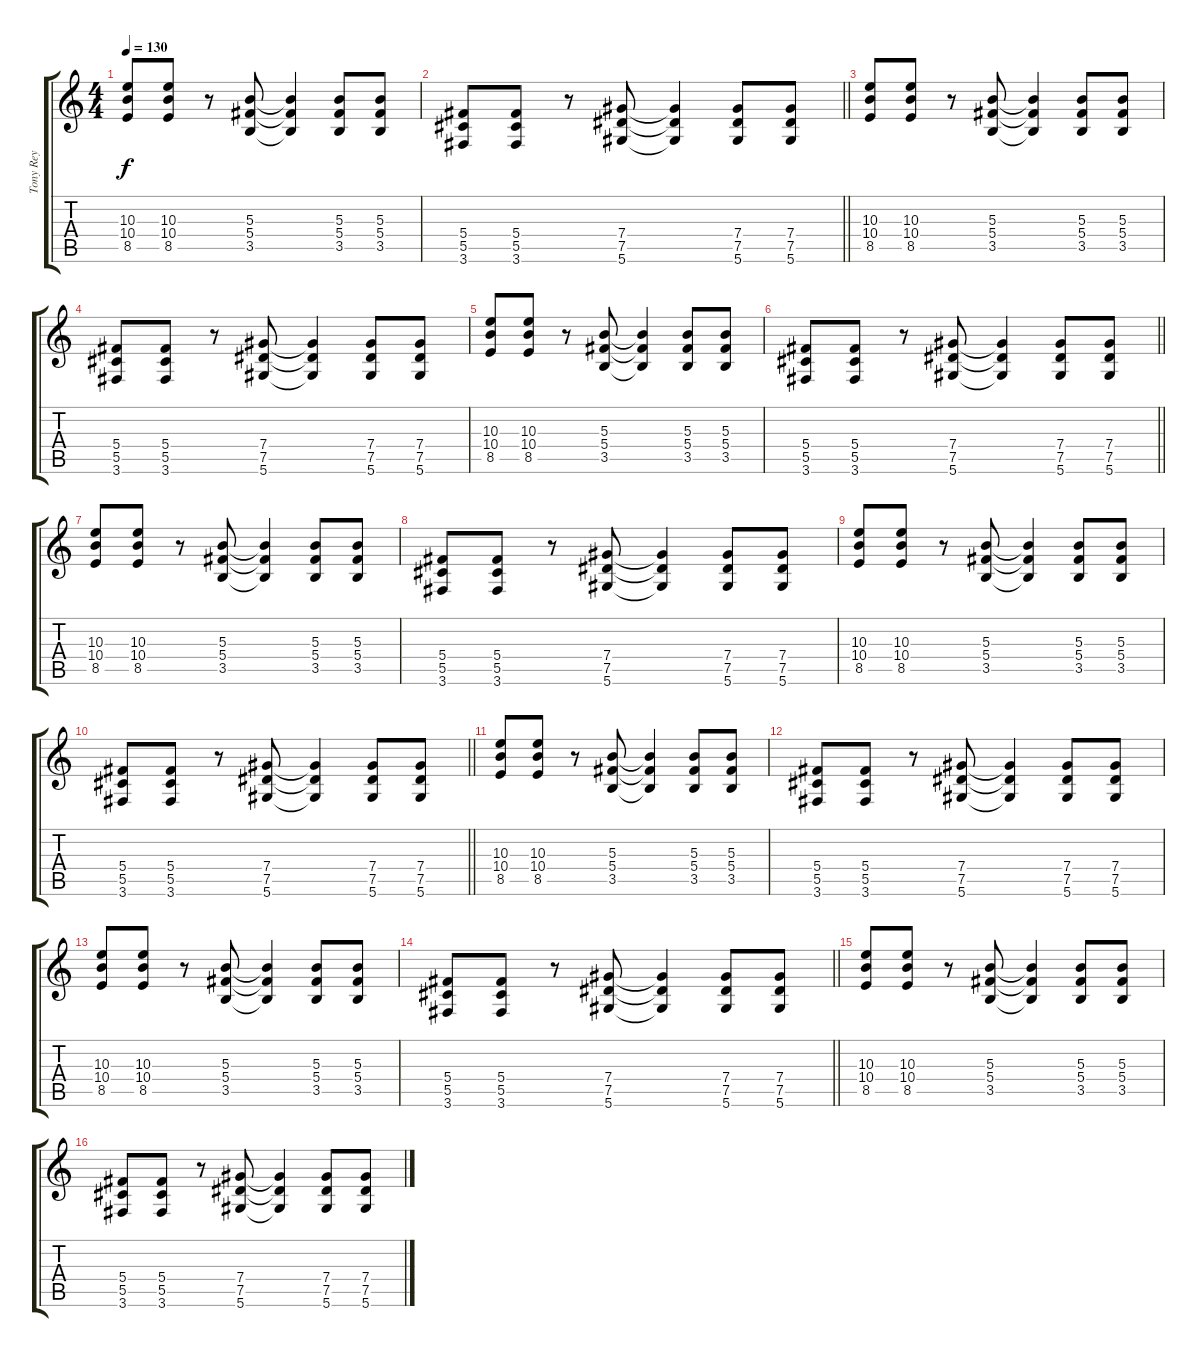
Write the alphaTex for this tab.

\track ("Tony Rey" "Tony Rey") {instrument overdrivenguitar}
\staff {score tabs}
\tuning (Eb4 Bb3 Gb3 Db3 Ab2 Eb2) {hide}
\ts (4 4)
\tempo 130
\clef g2
\ks c
(10.3 10.4 8.5).8{dy f} (10.3 10.4 8.5).8 r.8 (5.3 5.4 3.5).8 (5.3{t} 5.4{t} 3.5{t}).4 (5.3 5.4 3.5).8 (5.3 5.4 3.5).8 |
\barLineRight lightlight
(5.4 5.5 3.6).8 (5.4 5.5 3.6).8 r.8 (7.4 7.5 5.6).8 (7.4{t} 7.5{t} 5.6{t}).4 (7.4 7.5 5.6).8 (7.4 7.5 5.6).8 |
(10.3 10.4 8.5).8 (10.3 10.4 8.5).8 r.8 (5.3 5.4 3.5).8 (5.3{t} 5.4{t} 3.5{t}).4 (5.3 5.4 3.5).8 (5.3 5.4 3.5).8 |
(5.4 5.5 3.6).8 (5.4 5.5 3.6).8 r.8 (7.4 7.5 5.6).8 (7.4{t} 7.5{t} 5.6{t}).4 (7.4 7.5 5.6).8 (7.4 7.5 5.6).8 |
(10.3 10.4 8.5).8 (10.3 10.4 8.5).8 r.8 (5.3 5.4 3.5).8 (5.3{t} 5.4{t} 3.5{t}).4 (5.3 5.4 3.5).8 (5.3 5.4 3.5).8 |
\barLineRight lightlight
(5.4 5.5 3.6).8 (5.4 5.5 3.6).8 r.8 (7.4 7.5 5.6).8 (7.4{t} 7.5{t} 5.6{t}).4 (7.4 7.5 5.6).8 (7.4 7.5 5.6).8 |
(10.3 10.4 8.5).8 (10.3 10.4 8.5).8 r.8 (5.3 5.4 3.5).8 (5.3{t} 5.4{t} 3.5{t}).4 (5.3 5.4 3.5).8 (5.3 5.4 3.5).8 |
(5.4 5.5 3.6).8 (5.4 5.5 3.6).8 r.8 (7.4 7.5 5.6).8 (7.4{t} 7.5{t} 5.6{t}).4 (7.4 7.5 5.6).8 (7.4 7.5 5.6).8 |
(10.3 10.4 8.5).8 (10.3 10.4 8.5).8 r.8 (5.3 5.4 3.5).8 (5.3{t} 5.4{t} 3.5{t}).4 (5.3 5.4 3.5).8 (5.3 5.4 3.5).8 |
\barLineRight lightlight
(5.4 5.5 3.6).8 (5.4 5.5 3.6).8 r.8 (7.4 7.5 5.6).8 (7.4{t} 7.5{t} 5.6{t}).4 (7.4 7.5 5.6).8 (7.4 7.5 5.6).8 |
(10.3 10.4 8.5).8 (10.3 10.4 8.5).8 r.8 (5.3 5.4 3.5).8 (5.3{t} 5.4{t} 3.5{t}).4 (5.3 5.4 3.5).8 (5.3 5.4 3.5).8 |
(5.4 5.5 3.6).8 (5.4 5.5 3.6).8 r.8 (7.4 7.5 5.6).8 (7.4{t} 7.5{t} 5.6{t}).4 (7.4 7.5 5.6).8 (7.4 7.5 5.6).8 |
(10.3 10.4 8.5).8 (10.3 10.4 8.5).8 r.8 (5.3 5.4 3.5).8 (5.3{t} 5.4{t} 3.5{t}).4 (5.3 5.4 3.5).8 (5.3 5.4 3.5).8 |
\barLineRight lightlight
(5.4 5.5 3.6).8 (5.4 5.5 3.6).8 r.8 (7.4 7.5 5.6).8 (7.4{t} 7.5{t} 5.6{t}).4 (7.4 7.5 5.6).8 (7.4 7.5 5.6).8 |
(10.3 10.4 8.5).8{volume 11} (10.3 10.4 8.5).8 r.8 (5.3 5.4 3.5).8 (5.3{t} 5.4{t} 3.5{t}).4 (5.3 5.4 3.5).8 (5.3 5.4 3.5).8 |
(5.4 5.5 3.6).8 (5.4 5.5 3.6).8 r.8 (7.4 7.5 5.6).8 (7.4{t} 7.5{t} 5.6{t}).4 (7.4 7.5 5.6).8 (7.4 7.5 5.6).8
